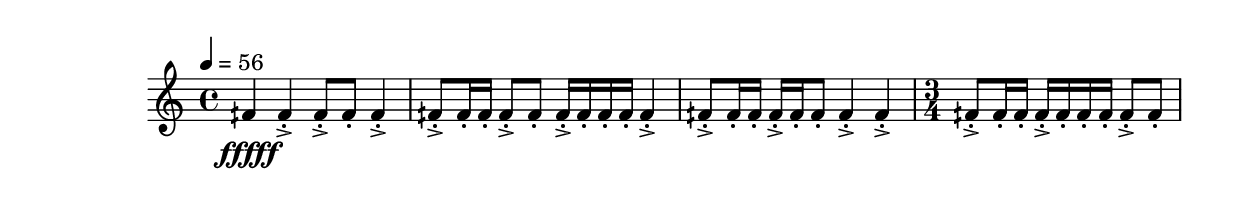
\version "2.18.2"
\score {
  
   \new Staff \with {
  } 
  {
    
      \tempo 4 = 56
      
      
   \clef treble
      %74 vln F1/4# 4 ["355.2978515625", "65.29830529399247", "-59.45197296142578"]
      fih'4\fffff   fih'-.->    fih'8-.-> fih'-.    fih'4-.->
      fih'8-.-> fih'16-. fih'-.    fih'8-.-> fih'-.   fih'16-.-> fih'-.  fih'-. fih'-.    fih'4-.-> 
      fih'8-.-> fih'16-.  fih'16-.    fih'-.-> fih'-.  fih'8-.    fih'4-.->    fih'-.->
      \time 3/4  fih'8-.-> fih'16-. fih'-.    fih'16-.-> fih'-.  fih'-. fih'-.    fih'8-.-> fih'-.  
     
     
  }
  \layout{ 
  
  }
  \midi{}
}